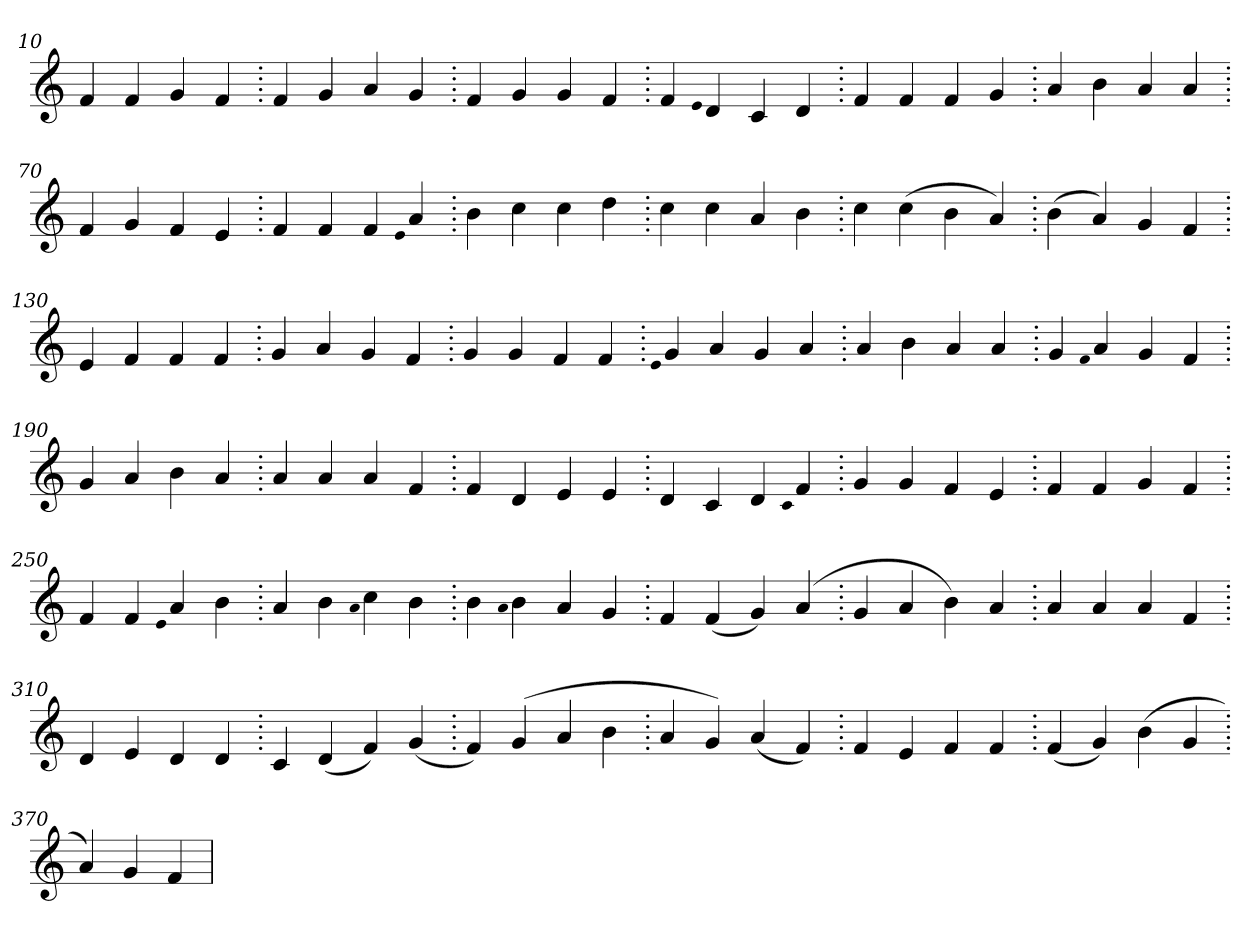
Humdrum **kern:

**kern
*part1
*staff1
*clefG2
=10.
4f
4f
4g
4f
=20.
4f
4g
4a
4g
=30.
4f
4g
4g
4f
=40.
4f
qqe
4d
4c
4d
=50.
4f
4f
4f
4g
=60.
4a
4b
4a
4a
=70.
4f
4g
4f
4e
=80.
4f
4f
4f
qqe
4a
=90.
4b
4cc
4cc
4dd
=100.
4cc
4cc
4a
4b
=110.
4cc
(>4cc
4b
4a)
=120.
(>4b
4a)
4g
4f
=130.
4e
4f
4f
4f
=140.
4g
4a
4g
4f
=150.
4g
4g
4f
4f
=160.
qqe
4g
4a
4g
4a
=170.
4a
4b
4a
4a
=180.
4g
qqf
4a
4g
4f
=190.
4g
4a
4b
4a
=200.
4a
4a
4a
4f
=210.
4f
4d
4e
4e
=220.
4d
4c
4d
qqc
4f
=230.
4g
4g
4f
4e
=240.
4f
4f
4g
4f
=250.
4f
4f
qqe
4a
4b
=260.
4a
4b
qqa
4cc
4b
=270.
4b
qqa
4b
4a
4g
=280.
4f
(>4f
4g)
(>4a
=290.
4g
4a
4b)
4a
=300.
4a
4a
4a
4f
=310.
4d
4e
4d
4d
=320.
4c
(>4d
4f)
(>4g
=330.
4f)
(>4g
4a
4b
=340.
4a
4g)
(>4a
4f)
=350.
4f
4e
4f
4f
=360.
(>4f
4g)
(>4b
4g
=370.
4a)
4g
4f
=
*-
